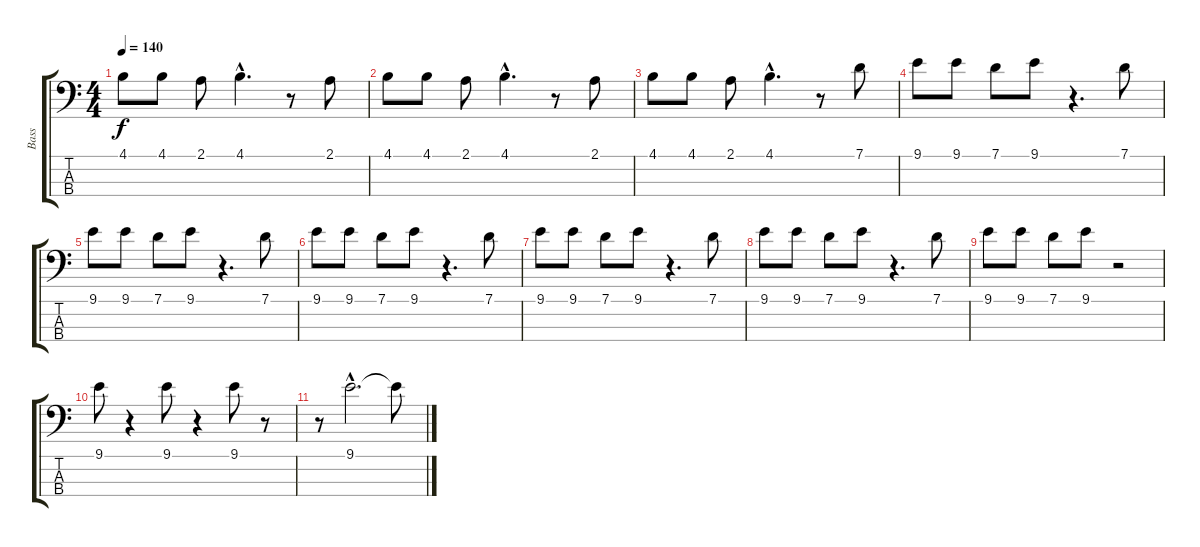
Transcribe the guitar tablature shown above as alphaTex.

\track ("Bass" "Bass") {instrument electricbassfinger}
\staff {score tabs}
\tuning (G2 D2 A1 E1) {hide}
\ts (4 4)
\tempo 140
\clef f4
\ks c
4.1.8{dy f} 4.1.8 2.1.8 4.1{hac}.4{d} r.8 2.1.8 |
4.1.8 4.1.8 2.1.8 4.1{hac}.4{d} r.8 2.1.8 |
4.1.8 4.1.8 2.1.8 4.1{hac}.4{d} r.8 7.1.8 |
9.1.8 9.1.8 7.1.8 9.1.8 r.4{d} 7.1.8 |
9.1.8 9.1.8 7.1.8 9.1.8 r.4{d} 7.1.8 |
9.1.8 9.1.8 7.1.8 9.1.8 r.4{d} 7.1.8 |
9.1.8 9.1.8 7.1.8 9.1.8 r.4{d} 7.1.8 |
9.1.8 9.1.8 7.1.8 9.1.8 r.4{d} 7.1.8 |
9.1.8 9.1.8 7.1.8 9.1.8 r.2 |
9.1.8 r.4 9.1.8 r.4 9.1.8 r.8 |
r.8 9.1{hac}.2{d} 9.1{t}.8
